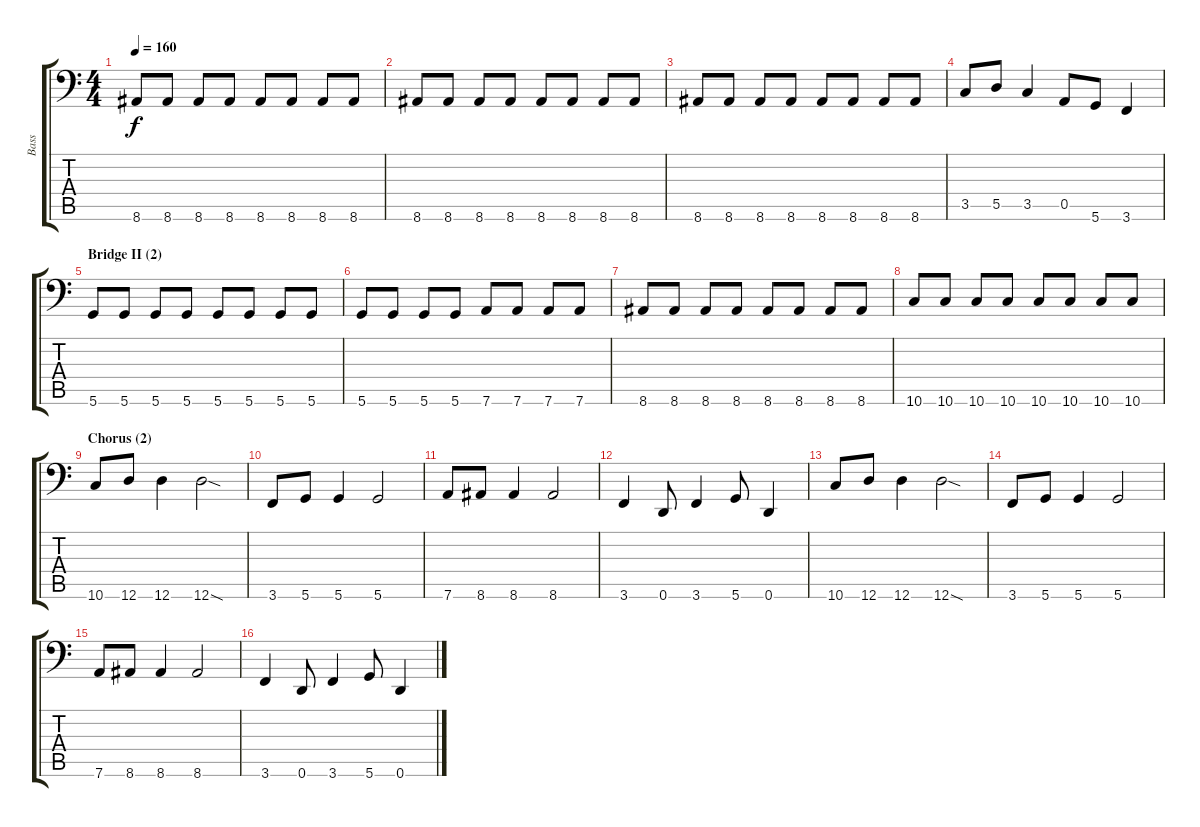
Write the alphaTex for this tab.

\track ("Bass" "Bass") {instrument electricbassfinger}
\staff {score tabs}
\tuning (E3 B2 G2 D2 A1 D1) {hide}
\ts (4 4)
\tempo 160
\clef f4
\ks c
8.6.8{dy f} 8.6.8 8.6.8 8.6.8 8.6.8 8.6.8 8.6.8 8.6.8 |
8.6.8 8.6.8 8.6.8 8.6.8 8.6.8 8.6.8 8.6.8 8.6.8 |
8.6.8 8.6.8 8.6.8 8.6.8 8.6.8 8.6.8 8.6.8 8.6.8 |
3.5.8 5.5.8 3.5.4 0.5.8 5.6.8 3.6.4 |
\section ("" "Bridge II (2)")
5.6.8 5.6.8 5.6.8 5.6.8 5.6.8 5.6.8 5.6.8 5.6.8 |
5.6.8 5.6.8 5.6.8 5.6.8 7.6.8 7.6.8 7.6.8 7.6.8 |
8.6.8 8.6.8 8.6.8 8.6.8 8.6.8 8.6.8 8.6.8 8.6.8 |
10.6.8 10.6.8 10.6.8 10.6.8 10.6.8 10.6.8 10.6.8 10.6.8 |
\section ("" "Chorus (2)")
10.6.8 12.6.8 12.6.4 12.6{sod}.2 |
3.6.8 5.6.8 5.6.4 5.6.2 |
7.6.8 8.6.8 8.6.4 8.6.2 |
3.6.4 0.6.8 3.6.4 5.6.8 0.6.4 |
10.6.8 12.6.8 12.6.4 12.6{sod}.2 |
3.6.8 5.6.8 5.6.4 5.6.2 |
7.6.8 8.6.8 8.6.4 8.6.2 |
3.6.4 0.6.8 3.6.4 5.6.8 0.6.4
